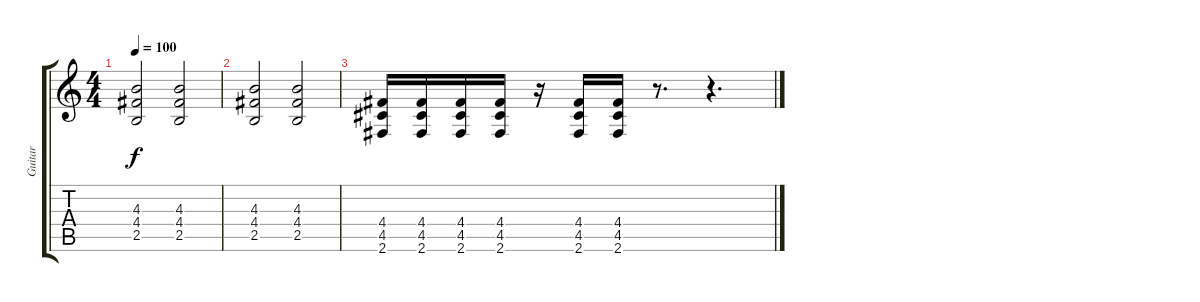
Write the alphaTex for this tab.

\track ("Guitar" "Guitar") {instrument distortionguitar}
\staff {score tabs}
\tuning (E4 B3 G3 D3 A2 E2) {hide}
\ts (4 4)
\tempo 100
\clef g2
\ks c
(4.3 4.4 2.5).2{dy f} (4.3 4.4 2.5).2 |
(4.3 4.4 2.5).2 (4.3 4.4 2.5).2 |
(4.4 4.5 2.6).16 (4.4 4.5 2.6).16 (4.4 4.5 2.6).16 (4.4 4.5 2.6).16 r.16 (4.4 4.5 2.6).16 (4.4 4.5 2.6).16 r.8{d} r.4{d}
